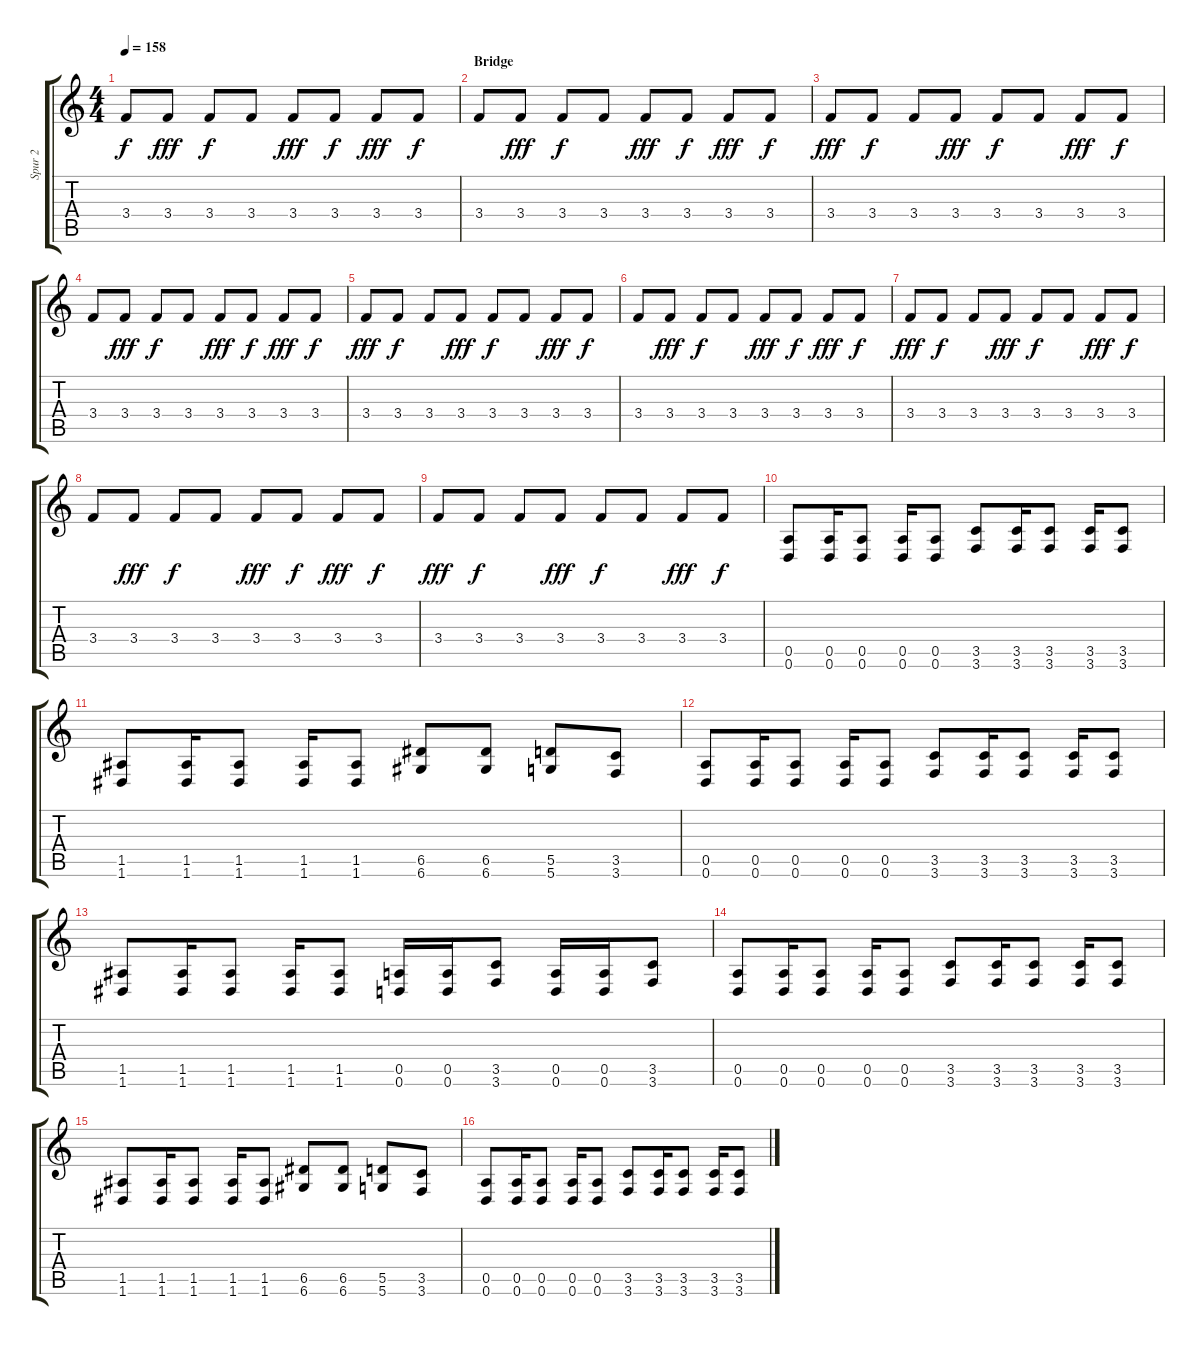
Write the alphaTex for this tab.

\track ("Spur 2" "Spur 2") {instrument overdrivenguitar}
\staff {score tabs}
\tuning (E4 B3 G3 D3 A2 D2) {hide}
\ts (4 4)
\tempo 158
\clef g2
\ks c
3.4.8{dy f} 3.4.8{dy fff} 3.4.8{dy f} 3.4.8 3.4.8{dy fff} 3.4.8{dy f} 3.4.8{dy fff} 3.4.8{dy f} |
\section ("" "Bridge")
3.4.8 3.4.8{dy fff} 3.4.8{dy f} 3.4.8 3.4.8{dy fff} 3.4.8{dy f} 3.4.8{dy fff} 3.4.8{dy f} |
3.4.8{dy fff} 3.4.8{dy f} 3.4.8 3.4.8{dy fff} 3.4.8{dy f} 3.4.8 3.4.8{dy fff} 3.4.8{dy f} |
3.4.8 3.4.8{dy fff} 3.4.8{dy f} 3.4.8 3.4.8{dy fff} 3.4.8{dy f} 3.4.8{dy fff} 3.4.8{dy f} |
3.4.8{dy fff} 3.4.8{dy f} 3.4.8 3.4.8{dy fff} 3.4.8{dy f} 3.4.8 3.4.8{dy fff} 3.4.8{dy f} |
3.4.8 3.4.8{dy fff} 3.4.8{dy f} 3.4.8 3.4.8{dy fff} 3.4.8{dy f} 3.4.8{dy fff} 3.4.8{dy f} |
3.4.8{dy fff} 3.4.8{dy f} 3.4.8 3.4.8{dy fff} 3.4.8{dy f} 3.4.8 3.4.8{dy fff} 3.4.8{dy f} |
3.4.8 3.4.8{dy fff} 3.4.8{dy f} 3.4.8 3.4.8{dy fff} 3.4.8{dy f} 3.4.8{dy fff} 3.4.8{dy f} |
3.4.8{dy fff} 3.4.8{dy f} 3.4.8 3.4.8{dy fff} 3.4.8{dy f} 3.4.8 3.4.8{dy fff} 3.4.8{dy f} |
(0.5 0.6).8 (0.5 0.6).16 (0.5 0.6).8 (0.5 0.6).16 (0.5 0.6).8 (3.5 3.6).8 (3.5 3.6).16 (3.5 3.6).8 (3.5 3.6).16 (3.5 3.6).8 |
(1.5 1.6).8 (1.5 1.6).16 (1.5 1.6).8 (1.5 1.6).16 (1.5 1.6).8 (6.5 6.6).8 (6.5 6.6).8 (5.5 5.6).8 (3.5 3.6).8 |
(0.5 0.6).8 (0.5 0.6).16 (0.5 0.6).8 (0.5 0.6).16 (0.5 0.6).8 (3.5 3.6).8 (3.5 3.6).16 (3.5 3.6).8 (3.5 3.6).16 (3.5 3.6).8 |
(1.5 1.6).8 (1.5 1.6).16 (1.5 1.6).8 (1.5 1.6).16 (1.5 1.6).8 (0.5 0.6).16 (0.5 0.6).16 (3.5 3.6).8 (0.5 0.6).16 (0.5 0.6).16 (3.5 3.6).8 |
(0.5 0.6).8 (0.5 0.6).16 (0.5 0.6).8 (0.5 0.6).16 (0.5 0.6).8 (3.5 3.6).8 (3.5 3.6).16 (3.5 3.6).8 (3.5 3.6).16 (3.5 3.6).8 |
(1.5 1.6).8 (1.5 1.6).16 (1.5 1.6).8 (1.5 1.6).16 (1.5 1.6).8 (6.5 6.6).8 (6.5 6.6).8 (5.5 5.6).8 (3.5 3.6).8 |
(0.5 0.6).8 (0.5 0.6).16 (0.5 0.6).8 (0.5 0.6).16 (0.5 0.6).8 (3.5 3.6).8 (3.5 3.6).16 (3.5 3.6).8 (3.5 3.6).16 (3.5 3.6).8
